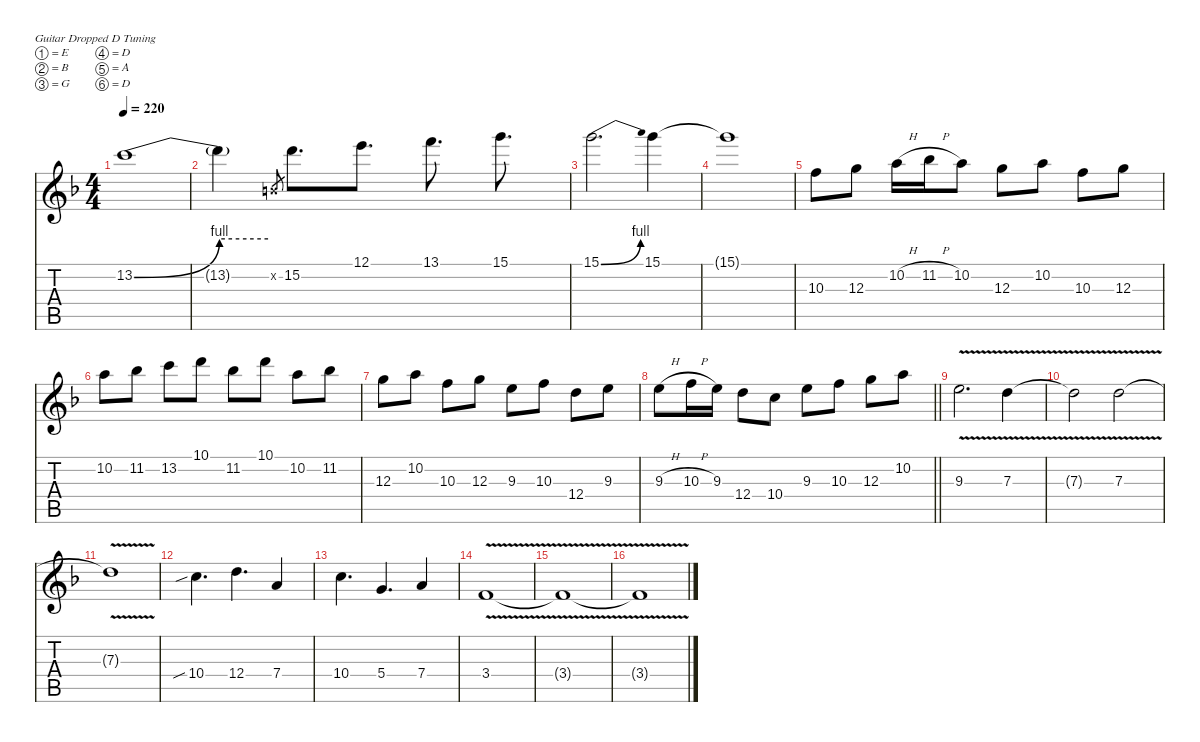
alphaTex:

\hideDynamics
\bracketExtendMode nobrackets
\singleTrackTrackNamePolicy hidden
\multiTrackTrackNamePolicy hidden
\firstSystemTrackNameMode fullname
\firstSystemTrackNameOrientation horizontal
\otherSystemsTrackNameOrientation horizontal
\track ("Lead guitar" "E-Gt") {mute instrument overdrivenguitar}
\staff {score tabs}
\tuning (E4 B3 G3 D3 A2 D2)
\ts (4 4)
\tempo 220
\clef g2
\ks dminor
13.2{be (bend 0 0 60 4) acc forcenatural}.1{dy fff beam Down} |
13.2{be (hold 0 4 60 4) t}.4{dy f beam Down} 0.2{x acc forcenatural}.8{gr dy mf beam Up} 15.2{acc forcenatural}.8{d dy fff beam Down} 12.1{acc forcenatural}.8{d beam Down} 13.1{acc forcenatural}.8{d beam Down} 15.1{acc forcenatural}.8{d beam Down} |
15.1{be (bend 0 0 60 4) acc forcenatural}.2{d beam Down} 15.1{acc forcenatural}.4{beam Down} |
15.1{t acc forcenatural}.1{dy f beam Down} |
10.3{acc forcenatural}.8{dy fff beam Down} 12.3{acc forcenatural}.8{beam Down} 10.2{h acc forcenatural}.16{beam Down} 11.2{h acc b}.16{beam Down} 10.2{acc forcenatural}.8{beam Down} 12.3{acc forcenatural}.8{beam Down} 10.2{acc forcenatural}.8{beam Down} 10.3{acc forcenatural}.8{beam Down} 12.3{acc forcenatural}.8{beam Down} |
10.2{acc forcenatural}.8{beam Down} 11.2{acc b}.8{beam Down} 13.2{acc forcenatural}.8{beam Down} 10.1{acc forcenatural}.8{beam Down} 11.2{acc b}.8{beam Down} 10.1{acc forcenatural}.8{beam Down} 10.2{acc forcenatural}.8{beam Down} 11.2{acc b}.8{beam Down} |
12.3{acc forcenatural}.8{beam Down} 10.2{acc forcenatural}.8{beam Down} 10.3{acc forcenatural}.8{beam Down} 12.3{acc forcenatural}.8{beam Down} 9.3{acc forcenatural}.8{beam Down} 10.3{acc forcenatural}.8{beam Down} 12.4{acc forcenatural}.8{beam Down} 9.3{acc forcenatural}.8{beam Down} |
\barLineRight lightlight
9.3{h acc forcenatural}.8{beam Down} 10.3{h acc forcenatural}.16{beam Down} 9.3{acc forcenatural}.16{beam Down} 12.4{acc forcenatural}.8{beam Down} 10.4{acc forcenatural}.8{beam Down} 9.3{acc forcenatural}.8{beam Down} 10.3{acc forcenatural}.8{beam Down} 12.3{acc forcenatural}.8{beam Down} 10.2{acc forcenatural}.8{beam Down} |
9.3{v acc forcenatural}.2{d beam Down} 7.3{v acc forcenatural}.4{beam Down} |
7.3{v t acc forcenatural}.2{dy f beam Down} 7.3{v acc forcenatural}.2{dy fff beam Down} |
7.3{v t acc forcenatural}.1{dy f beam Down} |
10.4{sib acc forcenatural}.4{d dy fff beam Down} 12.4{acc forcenatural}.4{d beam Down} 7.4{acc forcenatural}.4{beam Up} |
10.4{acc forcenatural}.4{d beam Down} 5.4{acc forcenatural}.4{d beam Up} 7.4{acc forcenatural}.4{beam Up} |
3.4{v acc forcenatural}.1{beam Up} |
3.4{v t acc forcenatural}.1{dy f beam Up} |
3.4{v t acc forcenatural}.1{beam Up}
